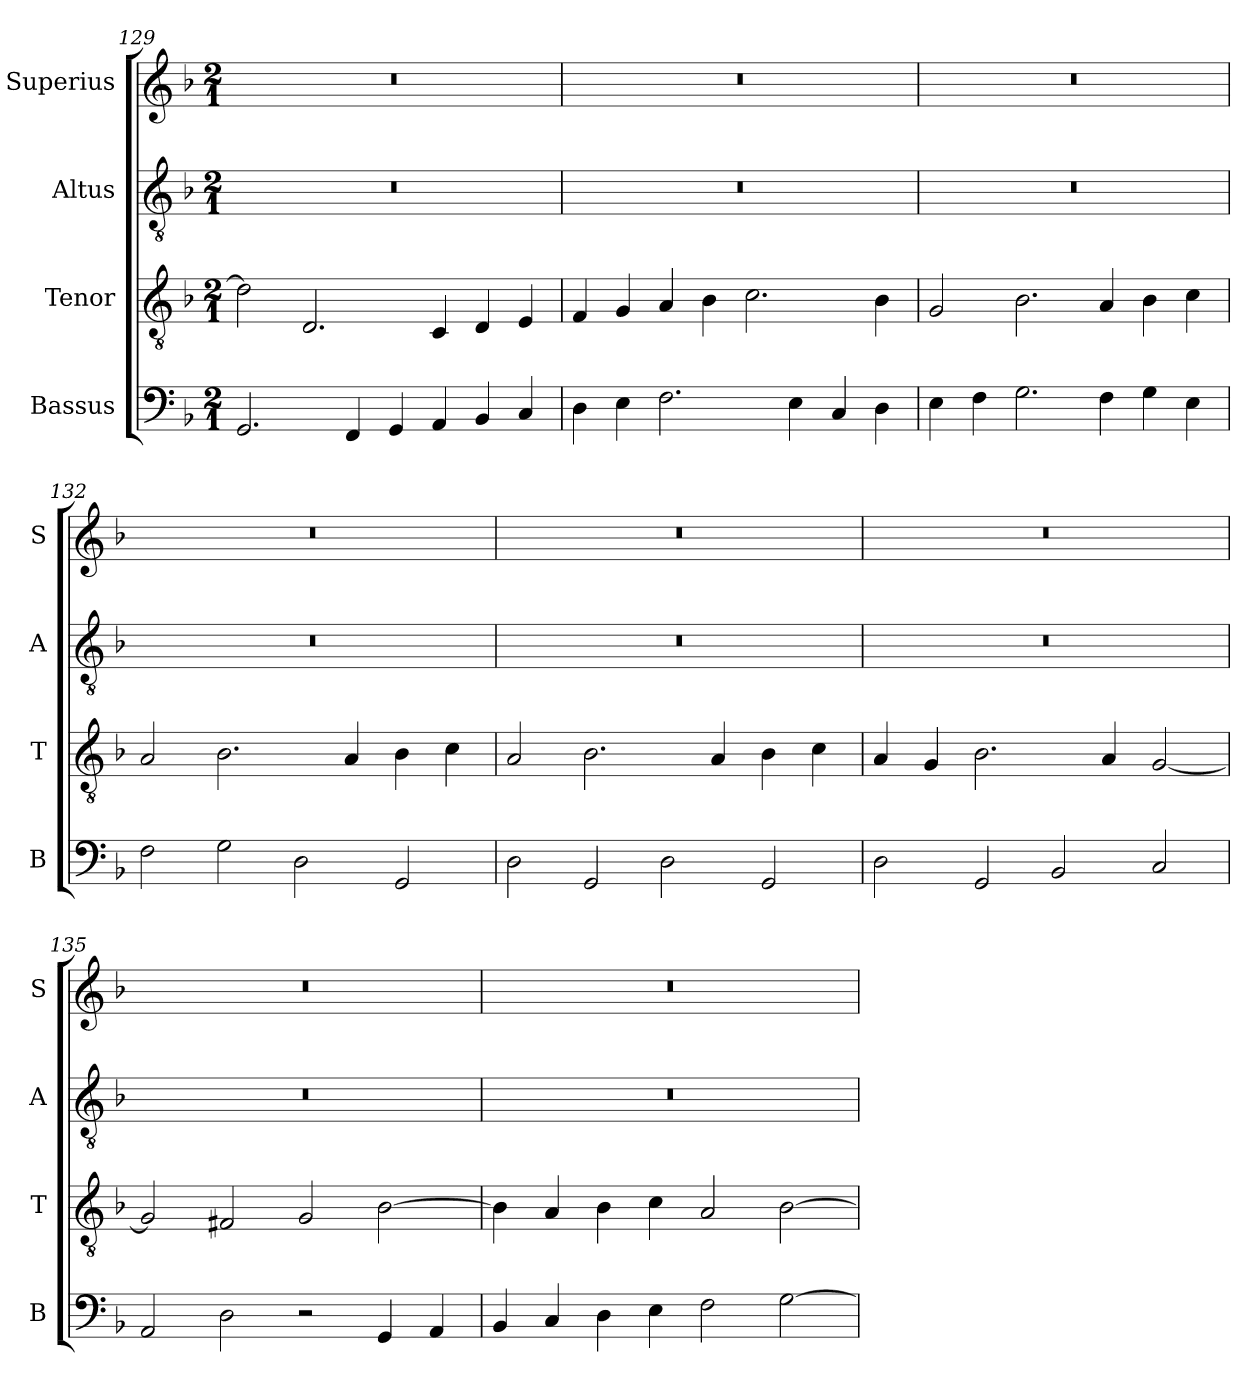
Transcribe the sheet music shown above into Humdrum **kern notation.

**kern	**kern	**kern	**kern
*part4	*part3	*part2	*part1
*staff4	*staff3	*staff2	*staff1
*I"Bassus	*I"Tenor	*I"Altus	*I"Superius
*I'B	*I'T	*I'A	*I'S
*clefF4	*clefGv2	*clefGv2	*clefG2
*k[b-]	*k[b-]	*k[b-]	*k[b-]
*M2/1	*M2/1	*M2/1	*M2/1
=129	=129	=129	=129
2.GG/	2d\]	0r	0r
.	2.D/	.	.
4FF/	.	.	.
4GG/	.	.	.
4AA/	4C/	.	.
4BB-/	4D/	.	.
4C/	4E/	.	.
=130	=130	=130	=130
4D\	4F/	0r	0r
4E\	4G/	.	.
2.F\	4A/	.	.
.	4B-\	.	.
.	2.c\	.	.
4E\	.	.	.
4C/	.	.	.
4D\	4B-\	.	.
=131	=131	=131	=131
4E\	2G/	0r	0r
4F\	.	.	.
2.G\	2.B-\	.	.
4F\	4A/	.	.
4G\	4B-\	.	.
4E\	4c\	.	.
=132	=132	=132	=132
2F\	2A/	0r	0r
2G\	2.B-\	.	.
2D\	.	.	.
.	4A/	.	.
2GG/	4B-\	.	.
.	4c\	.	.
=133	=133	=133	=133
2D\	2A/	0r	0r
2GG/	2.B-\	.	.
2D\	.	.	.
.	4A/	.	.
2GG/	4B-\	.	.
.	4c\	.	.
=134	=134	=134	=134
2D\	4A/	0r	0r
.	4G/	.	.
2GG/	2.B-\	.	.
2BB-/	.	.	.
.	4A/	.	.
2C/	[2G/	.	.
=135	=135	=135	=135
2AA/	2G/]	0r	0r
2D\	2F#X/	.	.
2r	2G/	.	.
4GG/	[2B-\	.	.
4AA/	.	.	.
=136	=136	=136	=136
4BB-/	4B-\]	0r	0r
4C/	4A/	.	.
4D\	4B-\	.	.
4E\	4c\	.	.
2F\	2A/	.	.
[2G\	[2B-\	.	.
=	=	=	=
*-	*-	*-	*-
